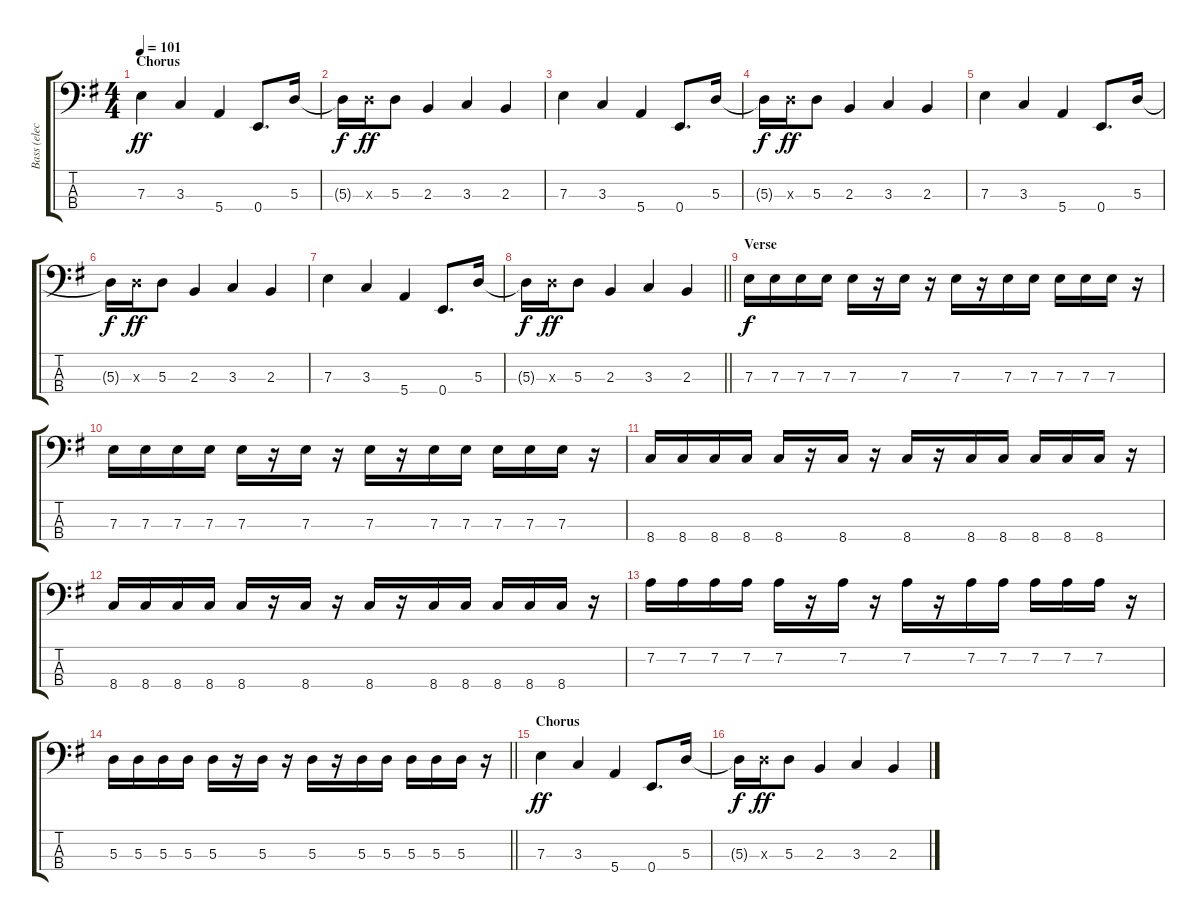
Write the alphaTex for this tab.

\track ("Bass (elec.)" "Bass (elec") {instrument electricbassfinger}
\staff {score tabs}
\tuning (G2 D2 A1 E1) {hide}
\ts (4 4)
\section ("" "Chorus")
\tempo 101
\clef f4
\ks eminor
7.3.4{dy ff} 3.3.4 5.4.4 0.4.8{d} 5.3.16 |
5.3{t}.16{dy f} 5.3{x}.16{dy ff} 5.3.8 2.3.4 3.3.4 2.3.4 |
7.3.4 3.3.4 5.4.4 0.4.8{d} 5.3.16 |
5.3{t}.16{dy f} 5.3{x}.16{dy ff} 5.3.8 2.3.4 3.3.4 2.3.4 |
7.3.4 3.3.4 5.4.4 0.4.8{d} 5.3.16 |
5.3{t}.16{dy f} 5.3{x}.16{dy ff} 5.3.8 2.3.4 3.3.4 2.3.4 |
7.3.4 3.3.4 5.4.4 0.4.8{d} 5.3.16 |
\barLineRight lightlight
5.3{t}.16{dy f} 5.3{x}.16{dy ff} 5.3.8 2.3.4 3.3.4 2.3.4 |
\section ("" "Verse")
7.3.16{dy f} 7.3.16 7.3.16 7.3.16 7.3.16 r.16 7.3.16 r.16 7.3.16 r.16 7.3.16 7.3.16 7.3.16 7.3.16 7.3.16 r.16 |
7.3.16 7.3.16 7.3.16 7.3.16 7.3.16 r.16 7.3.16 r.16 7.3.16 r.16 7.3.16 7.3.16 7.3.16 7.3.16 7.3.16 r.16 |
8.4.16 8.4.16 8.4.16 8.4.16 8.4.16 r.16 8.4.16 r.16 8.4.16 r.16 8.4.16 8.4.16 8.4.16 8.4.16 8.4.16 r.16 |
8.4.16 8.4.16 8.4.16 8.4.16 8.4.16 r.16 8.4.16 r.16 8.4.16 r.16 8.4.16 8.4.16 8.4.16 8.4.16 8.4.16 r.16 |
7.2.16 7.2.16 7.2.16 7.2.16 7.2.16 r.16 7.2.16 r.16 7.2.16 r.16 7.2.16 7.2.16 7.2.16 7.2.16 7.2.16 r.16 |
\barLineRight lightlight
5.3.16 5.3.16 5.3.16 5.3.16 5.3.16 r.16 5.3.16 r.16 5.3.16 r.16 5.3.16 5.3.16 5.3.16 5.3.16 5.3.16 r.16 |
\section ("" "Chorus")
7.3.4{dy ff} 3.3.4 5.4.4 0.4.8{d} 5.3.16 |
5.3{t}.16{dy f} 5.3{x}.16{dy ff} 5.3.8 2.3.4 3.3.4 2.3.4
